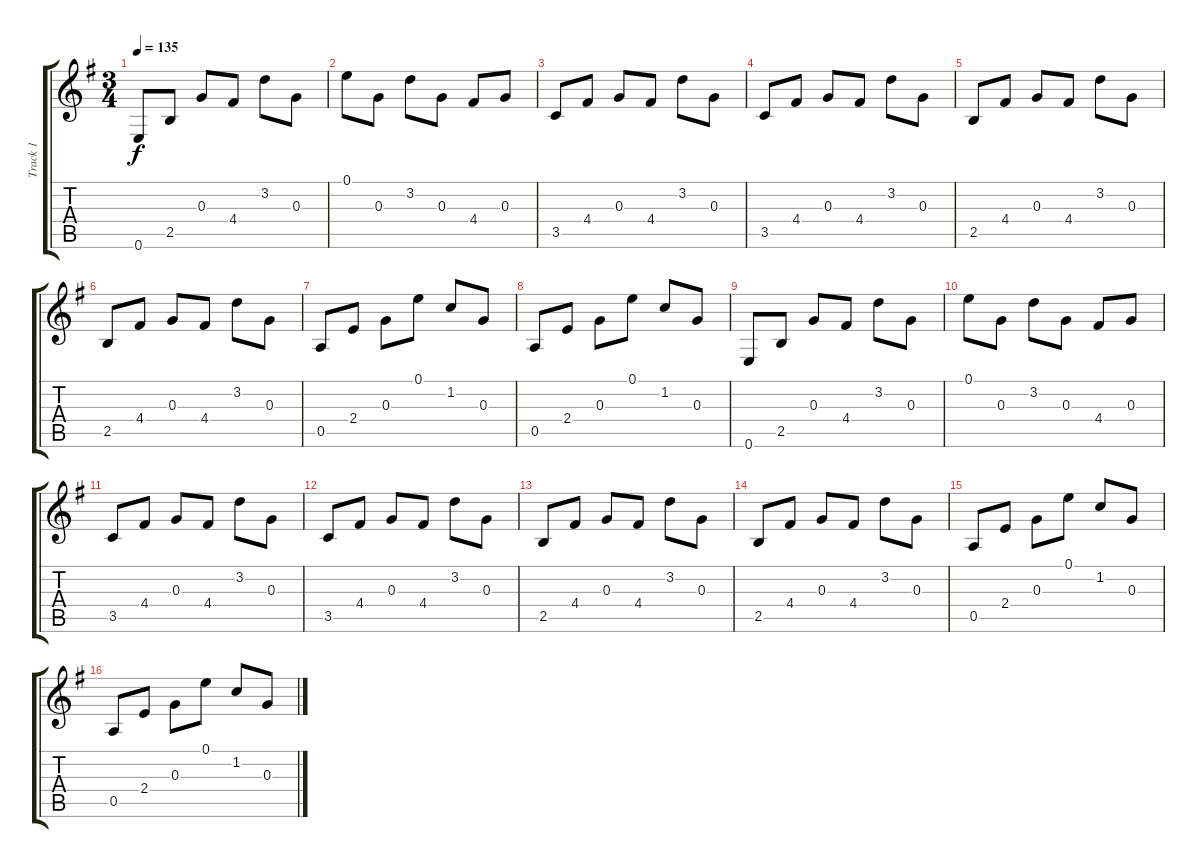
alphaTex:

\track ("Track 1" "Track 1") {instrument acousticguitarsteel}
\staff {score tabs}
\tuning (E4 B3 G3 D3 A2 E2) {hide}
\ts (3 4)
\tempo 135
\clef g2
\ks g
0.6.8{dy f} 2.5.8 0.3.8 4.4.8 3.2.8 0.3.8 |
0.1.8 0.3.8 3.2.8 0.3.8 4.4.8 0.3.8 |
3.5.8 4.4.8 0.3.8 4.4.8 3.2.8 0.3.8 |
3.5.8 4.4.8 0.3.8 4.4.8 3.2.8 0.3.8 |
2.5.8 4.4.8 0.3.8 4.4.8 3.2.8 0.3.8 |
2.5.8 4.4.8 0.3.8 4.4.8 3.2.8 0.3.8 |
0.5.8 2.4.8 0.3.8 0.1.8 1.2.8 0.3.8 |
0.5.8 2.4.8 0.3.8 0.1.8 1.2.8 0.3.8 |
0.6.8 2.5.8 0.3.8 4.4.8 3.2.8 0.3.8 |
0.1.8 0.3.8 3.2.8 0.3.8 4.4.8 0.3.8 |
3.5.8 4.4.8 0.3.8 4.4.8 3.2.8 0.3.8 |
3.5.8 4.4.8 0.3.8 4.4.8 3.2.8 0.3.8 |
2.5.8 4.4.8 0.3.8 4.4.8 3.2.8 0.3.8 |
2.5.8 4.4.8 0.3.8 4.4.8 3.2.8 0.3.8 |
0.5.8 2.4.8 0.3.8 0.1.8 1.2.8 0.3.8 |
0.5.8 2.4.8 0.3.8 0.1.8 1.2.8 0.3.8
